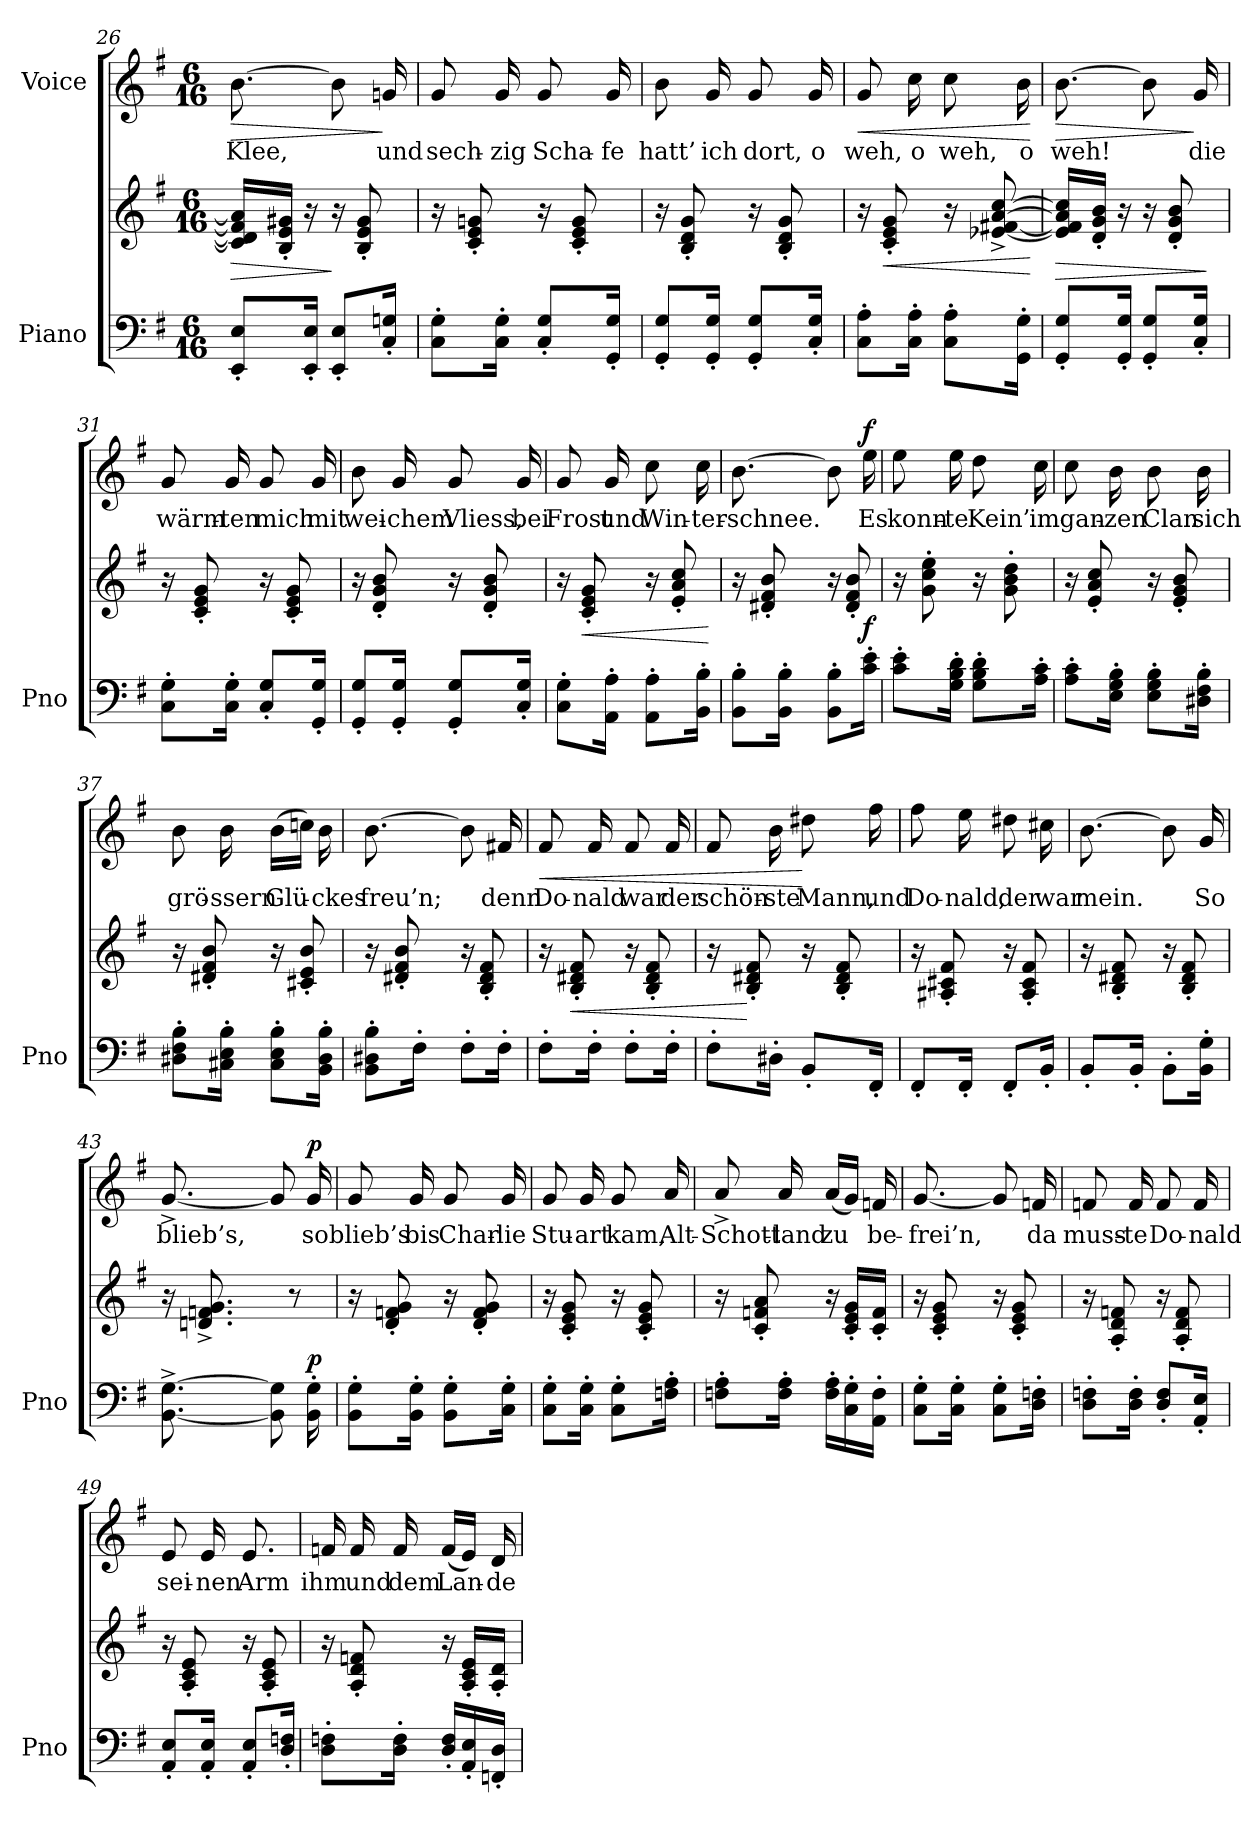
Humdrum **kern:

**kern	**kern	**dynam	**kern	**text	**dynam
*part2	*part2	*part2	*part1	*part1	*part1
*staff3	*staff2	*staff2/3	*staff1	*staff1	*staff1
*I"Piano	*	*	*I"Voice	*	*
*I'Pno	*	*	*	*	*
*clefF4	*clefG2	*	*clefG2	*	*
*k[f#]	*k[f#]	*	*k[f#]	*	*
*M6/16	*M6/16	*	*M6/16	*	*
=26	=26	=26	=26	=26	=26
!	!	!LO:HP:b	!	!LO:LY:b	!LO:HP:b
8EE/' 8E/'L	16c/] 16d#/] 16f#/] 16a/]LL	>	[8.b\	Klee,	>
.	16B/' 16e/' 16g#X/'JJ	.	.	.	.
16EE/' 16E/'Jk	16r	.	.	.	.
8EE/' 8E/'L	16r	]	8b\]	.	.
.	8B/' 8e/' 8g#/'	.	.	.	.
!	!	!	!	!LO:LY:b	!
16C/' 16Gn/'Jk	.	.	16gn/	und	]
=27	=27	=27	=27	=27	=27
!	!	!	!	!LO:LY:b	!
8C\' 8G\'L	16r	.	8g/	sech-	.
.	8c/' 8e/' 8gn/'	.	.	.	.
!	!	!	!	!LO:LY:b	!
16C\' 16G\'Jk	.	.	16g/	-zig	.
!	!	!	!	!LO:LY:b	!
8C/' 8G/'L	16r	.	8g/	Scha-	.
.	8c/' 8e/' 8g/'	.	.	.	.
!	!	!	!	!LO:LY:b	!
16GG/' 16G/'Jk	.	.	16g/	-fe	.
=28	=28	=28	=28	=28	=28
!	!	!	!	!LO:LY:b	!
8GG/' 8G/'L	16r	.	8b\	hatt’	.
.	8B/' 8d/' 8g/'	.	.	.	.
!	!	!	!	!LO:LY:b	!
16GG/' 16G/'Jk	.	.	16g/	ich	.
!	!	!	!	!LO:LY:b	!
8GG/' 8G/'L	16r	.	8g/	dort,	.
.	8B/' 8d/' 8g/'	.	.	.	.
!	!	!	!	!LO:LY:b	!
16C/' 16G/'Jk	.	.	16g/	o	.
=29	=29	=29	=29	=29	=29
!	!	!	!	!LO:LY:b	!LO:HP:b
8C\' 8A\'L	16r	.	8g/	weh,	<
!	!	!LO:HP:b	!	!	!
.	8c/' 8e/' 8g/'	<	.	.	.
!	!	!	!	!LO:LY:b	!
16C\' 16A\'Jk	.	.	16cc\	o	.
!	!	!	!	!LO:LY:b	!
8C\' 8A\'L	16r	.	8cc\	weh,	.
.	[8e-X/^> [8f#X/^> [>8a/^> [8cc/^>	.	.	.	.
!	!	!	!	!LO:LY:b	!
16GG\' 16G\'Jk	.	.	16b\	o	.
.	.	[	.	.	[
=30	=30	=30	=30	=30	=30
!	!	!LO:HP:b	!	!LO:LY:b	!LO:HP:b
8GG/' 8G/'L	16e-/] 16f#/] 16a/] 16cc/]LL	>	[8.b\	weh!	>
.	16d/' 16g/' 16b/'JJ	.	.	.	.
16GG/' 16G/'Jk	16r	.	.	.	.
8GG/' 8G/'L	16r	.	8b\]	.	.
.	8d/' 8g/' 8b/'	.	.	.	.
!	!	!	!	!LO:LY:b	!
16C/' 16G/'Jk	.	.	16g/	die	]
.	.	]	.	.	.
!!LO:LB:g=z
=31	=31	=31	=31	=31	=31
!	!	!	!	!LO:LY:b	!
8C\' 8G\'L	16r	.	8g/	wärm-	.
.	8c/' 8e/' 8g/'	.	.	.	.
!	!	!	!	!LO:LY:b	!
16C\' 16G\'Jk	.	.	16g/	-ten	.
!	!	!	!	!LO:LY:b	!
8C/' 8G/'L	16r	.	8g/	mich	.
.	8c/' 8e/' 8g/'	.	.	.	.
!	!	!	!	!LO:LY:b	!
16GG/' 16G/'Jk	.	.	16g/	mit	.
=32	=32	=32	=32	=32	=32
!	!	!	!	!LO:LY:b	!
8GG/' 8G/'L	16r	.	8b\	wei-	.
.	8d/' 8g/' 8b/'	.	.	.	.
!	!	!	!	!LO:LY:b	!
16GG/' 16G/'Jk	.	.	16g/	-chem	.
!	!	!	!	!LO:LY:b	!
8GG/' 8G/'L	16r	.	8g/	Vliess,	.
.	8d/' 8g/' 8b/'	.	.	.	.
!	!	!	!	!LO:LY:b	!
16C/' 16G/'Jk	.	.	16g/	bei	.
=33	=33	=33	=33	=33	=33
!	!	!	!	!LO:LY:b	!
8C\' 8G\'L	16r	.	8g/	Frost	.
!	!	!LO:HP:b	!	!	!
.	8c/' 8e/' 8g/'	<	.	.	.
!	!	!	!	!LO:LY:b	!
16AA\' 16A\'Jk	.	.	16g/	und	.
!	!	!	!	!LO:LY:b	!
8AA\' 8A\'L	16r	.	8cc\	Win-	.
.	8e/' 8a/' 8cc/'	.	.	.	.
!	!	!	!	!LO:LY:b	!
16BB\' 16B\'Jk	.	.	16cc\	-ter-	.
.	.	[	.	.	.
=34	=34	=34	=34	=34	=34
!	!	!	!	!LO:LY:b	!
8BB\' 8B\'L	16r	.	[8.b\	-schnee.	.
.	8d#X/' 8f#/' 8b/'	.	.	.	.
16BB\' 16B\'Jk	.	.	.	.	.
8BB\' 8B\'L	16r	.	8b\]	.	.
.	8d#/' 8f#/' 8b/'	.	.	.	.
!	!	!LO:DY:a=2	!	!LO:LY:b	!LO:DY:a
16c\' 16e\'Jk	.	f	16ee\	Es	f
=35	=35	=35	=35	=35	=35
!	!	!	!	!LO:LY:b	!
8c\' 8e\'L	16r	.	8ee\	konn-	.
.	8g\' 8cc\' 8ee\'	.	.	.	.
!	!	!	!	!LO:LY:b	!
16G\' 16B\' 16d\'Jk	.	.	16ee\	-te	.
!	!	!	!	!LO:LY:b	!
8G\' 8B\' 8d\'L	16r	.	8dd\	Kein’	.
.	8g\' 8b\' 8dd\'	.	.	.	.
!	!	!	!	!LO:LY:b	!
16A\' 16c\'Jk	.	.	16cc\	im	.
=36	=36	=36	=36	=36	=36
!	!	!	!	!LO:LY:b	!
8A\' 8c\'L	16r	.	8cc\	gan-	.
.	8e/' 8a/' 8cc/'	.	.	.	.
!	!	!	!	!LO:LY:b	!
16E\' 16G\' 16B\'Jk	.	.	16b\	-zen	.
!	!	!	!	!LO:LY:b	!
8E\' 8G\' 8B\'L	16r	.	8b\	Clan	.
.	8e/' 8g/' 8b/'	.	.	.	.
!	!	!	!	!LO:LY:b	!
16D#X\' 16F#\' 16B\'Jk	.	.	16b\	sich	.
!!LO:LB:g=z
=37	=37	=37	=37	=37	=37
!	!	!	!	!LO:LY:b	!
8D#X\' 8F#\' 8B\'L	16r	.	8b\	grö-	.
.	8d#X/' 8f#/' 8b/'	.	.	.	.
!	!	!	!	!LO:LY:b	!
16C#X\' 16E\' 16B\'Jk	.	.	16b\	-ssern	.
!	!	!	!	!LO:LY:b	!
8C#\' 8E\' 8B\'L	16r	.	(16b\LL	Glü-	.
.	8c#X/' 8e/' 8b/'	.	16ccn\JJ)	.	.
!	!	!	!	!LO:LY:b	!
16BB\' 16D#\' 16B\'Jk	.	.	16b\	-ckes	.
=38	=38	=38	=38	=38	=38
!	!	!	!	!LO:LY:b	!
8BB\' 8D#X\' 8B\'L	16r	.	[8.b\	freu’n;	.
.	8d#X/' 8f#/' 8b/'	.	.	.	.
16F#'\Jk	.	.	.	.	.
8F#'\L	16r	.	8b\]	.	.
.	8B/' 8d#/' 8f#/'	.	.	.	.
!	!	!	!	!LO:LY:b	!
16F#'\Jk	.	.	16f#X/	denn	.
=39	=39	=39	=39	=39	=39
!	!	!	!	!LO:LY:b	!LO:HP:b
8F#'\L	16r	.	8f#/	Do-	<
!	!	!LO:HP:b	!	!	!
.	8B/' 8d#X/' 8f#/'	<	.	.	.
!	!	!	!	!LO:LY:b	!
16F#'\Jk	.	.	16f#/	-nald	.
!	!	!	!	!LO:LY:b	!
8F#'\L	16r	.	8f#/	war	.
.	8B/' 8d#/' 8f#/'	.	.	.	.
!	!	!	!	!LO:LY:b	!
16F#'\Jk	.	.	16f#/	der	.
=40	=40	=40	=40	=40	=40
!	!	!	!	!LO:LY:b	!
8F#'\L	16r	.	8f#/	schön-	.
.	8B/' 8d#X/' 8f#/'	[	.	.	.
!	!	!	!	!LO:LY:b	!
16D#X'\Jk	.	.	16b\	-ste	.
!	!	!	!	!LO:LY:b	!
8BB'/L	16r	.	8dd#X\	Mann,	[
.	8B/' 8d#/' 8f#/'	.	.	.	.
!	!	!	!	!LO:LY:b	!
16FF#'/Jk	.	.	16ff#\	und	.
=41	=41	=41	=41	=41	=41
!	!	!	!	!LO:LY:b	!
8FF#'/L	16r	.	8ff#\	Do-	.
.	8A#X/' 8c#X/' 8f#/'	.	.	.	.
!	!	!	!	!LO:LY:b	!
16FF#'/Jk	.	.	16ee\	-nald,	.
!	!	!	!	!LO:LY:b	!
8FF#'/L	16r	.	8dd#X\	der	.
.	8A#/' 8c#/' 8f#/'	.	.	.	.
!	!	!	!	!LO:LY:b	!
16BB'/Jk	.	.	16cc#X\	war	.
=42	=42	=42	=42	=42	=42
!	!	!	!	!LO:LY:b	!
8BB'/L	16r	.	[8.b\	mein.	.
.	8B/' 8d#X/' 8f#/'	.	.	.	.
16BB'/Jk	.	.	.	.	.
8BB'\L	16r	.	8b\]	.	.
.	8B/' 8d#/' 8f#/'	.	.	.	.
!	!	!	!	!LO:LY:b	!
16BB\' 16G\'Jk	.	.	16g/	So	.
!!LO:LB:g=z
=43	=43	=43	=43	=43	=43
!	!	!	!	!LO:LY:b	!
[8.BB\^ [8.G\^	16r	.	[<8.g^>/	blieb’s,	.
.	8.dn/^> 8.fn/^> 8.g/^>	.	.	.	.
8BB\] 8G\]	.	.	8g/]	.	.
.	8r	.	.	.	.
!	!	!LO:DY:a=2	!	!LO:LY:b	!LO:DY:a
16BB\' 16G\'	.	p	16g/	so	p
=44	=44	=44	=44	=44	=44
!	!	!	!	!LO:LY:b	!
8BB\' 8G\'L	16r	.	8g/	blieb’s	.
.	8d/' 8fn/' 8g/'	.	.	.	.
!	!	!	!	!LO:LY:b	!
16BB\' 16G\'Jk	.	.	16g/	bis	.
!	!	!	!	!LO:LY:b	!
8BB\' 8G\'L	16r	.	8g/	Char-	.
.	8d/' 8f/' 8g/'	.	.	.	.
!	!	!	!	!LO:LY:b	!
16C\' 16G\'Jk	.	.	16g/	-lie	.
=45	=45	=45	=45	=45	=45
!	!	!	!	!LO:LY:b	!
8C\' 8G\'L	16r	.	8g/	Stu-	.
.	8c/' 8e/' 8g/'	.	.	.	.
!	!	!	!	!LO:LY:b	!
16C\' 16G\'Jk	.	.	16g/	-art	.
!	!	!	!	!LO:LY:b	!
8C\' 8G\'L	16r	.	8g/	kam,	.
.	8c/' 8e/' 8g/'	.	.	.	.
!	!	!	!	!LO:LY:b	!
16Fn\' 16A\'Jk	.	.	16a/	Alt-	.
=46	=46	=46	=46	=46	=46
!	!	!	!	!LO:LY:b	!
8Fn\' 8A\'L	16r	.	8a^>/	-Schott-	.
.	8c/' 8fn/' 8a/'	.	.	.	.
!	!	!	!	!LO:LY:b	!
16F\' 16A\'Jk	.	.	16a/	land	.
!	!	!	!	!LO:LY:b	!
16F\' 16A\'LL	16r	.	(16a/LL	zu	.
16C\' 16G\'	16c/' 16e/' 16g/'LL	.	16g/JJ)	.	.
!	!	!	!	!LO:LY:b	!
16AA\' 16F\'JJ	16c/' 16f/'JJ	.	16fn/	be-	.
=47	=47	=47	=47	=47	=47
!	!	!	!	!LO:LY:b	!
8C\' 8G\'L	16r	.	[8.g/	-frei’n,	.
.	8c/' 8e/' 8g/'	.	.	.	.
16C\' 16G\'Jk	.	.	.	.	.
8C\' 8G\'L	16r	.	8g/]	.	.
.	8c/' 8e/' 8g/'	.	.	.	.
!	!	!	!	!LO:LY:b	!
16D\' 16Fn\'Jk	.	.	16fn/	da	.
=48	=48	=48	=48	=48	=48
!	!	!	!	!LO:LY:b	!
8D\' 8Fn\'L	16r	.	8fn/	muss-	.
.	8A/' 8d/' 8fn/'	.	.	.	.
!	!	!	!	!LO:LY:b	!
16D\' 16F\'Jk	.	.	16f/	-te	.
!	!	!	!	!LO:LY:b	!
8D/' 8F/'L	16r	.	8f/	Do-	.
.	8A/' 8d/' 8f/'	.	.	.	.
!	!	!	!	!LO:LY:b	!
16AA/' 16E/'Jk	.	.	16f/	-nald	.
!!LO:PB:g=z
=49	=49	=49	=49	=49	=49
!	!	!	!	!LO:LY:b	!
8AA/' 8E/'L	16r	.	8e/	sei-	.
.	8A/' 8c/' 8e/'	.	.	.	.
!	!	!	!	!LO:LY:b	!
16AA/' 16E/'Jk	.	.	16e/	-nen	.
!	!	!	!	!LO:LY:b	!
8AA/' 8E/'L	16r	.	8.e/	Arm	.
.	8A/' 8c/' 8e/'	.	.	.	.
16D/' 16Fn/'Jk	.	.	.	.	.
=50	=50	=50	=50	=50	=50
!	!	!	!	!LO:LY:b	!
8D\' 8Fn\'L	16r	.	16fn/	ihm	.
!	!	!	!	!LO:LY:b	!
.	8A/' 8d/' 8fn/'	.	16f/	und	.
!	!	!	!	!LO:LY:b	!
16D\' 16F\'Jk	.	.	16f/	dem	.
!	!	!	!	!LO:LY:b	!
16D/' 16F/'LL	16r	.	(16f/LL	Lan-	.
16AA/' 16E/'	16A/' 16c/' 16e/'LL	.	16e/JJ)	.	.
!	!	!	!	!LO:LY:b	!
16FFn/' 16D/'JJ	16A/' 16d/'JJ	.	16d/	-de	.
=	=	=	=	=	=
*-	*-	*-	*-	*-	*-
